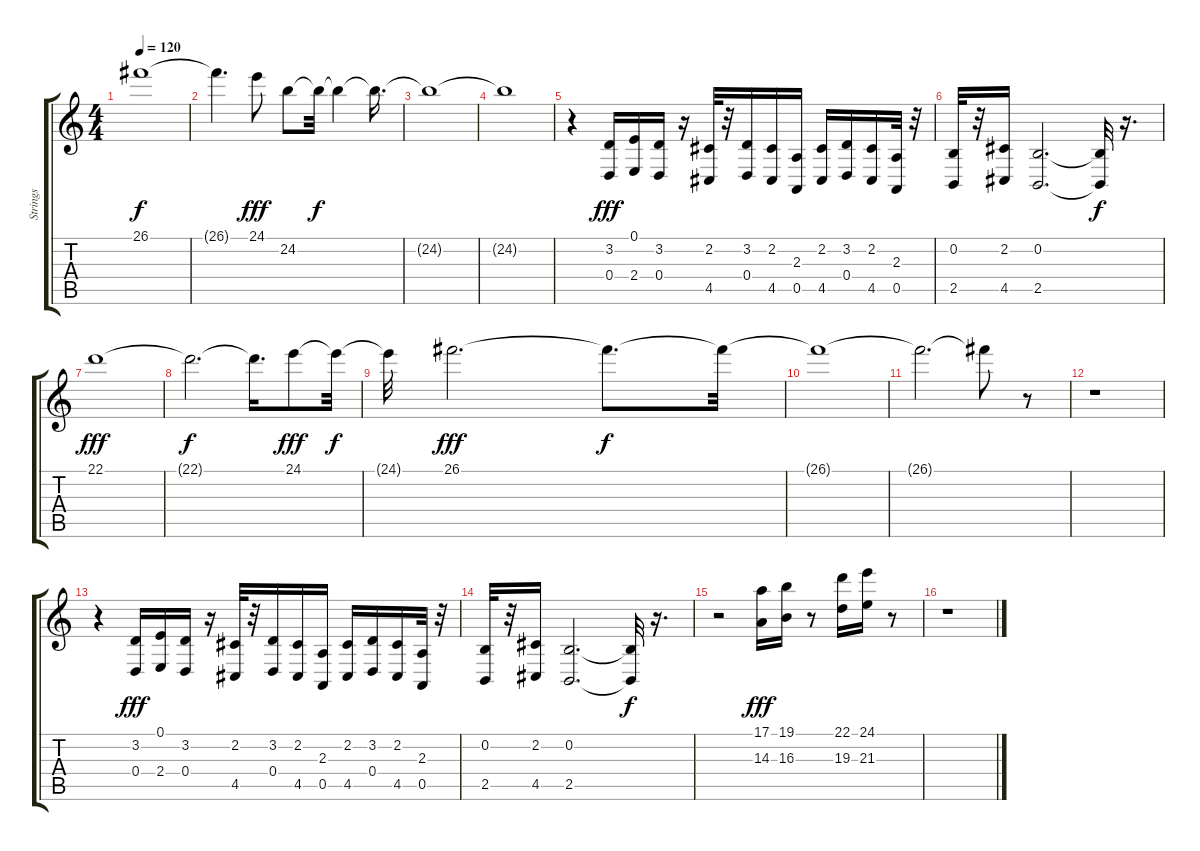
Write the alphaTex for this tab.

\track ("Strings   " "Strings   ") {instrument stringensemble1}
\staff {score tabs}
\tuning (E4 B3 G3 D3 A2 E2) {hide}
\ts (4 4)
\tempo 120
\clef g2
\ks c
26.1{t}.1{dy f} |
26.1{t}.4{d} 24.1.8{dy fff} 24.2.8 24.2{t}.32{dy f} 24.2{t}.4 24.2{t}.16{d} |
24.2{t}.1 |
24.2{t}.1 |
r.4 (3.2 0.4).16{dy fff} (0.1 2.4).16 (3.2 0.4).16 r.16 (2.2 4.5).32 r.32 (3.2 0.4).16 (2.2 4.5).16 (2.3 0.5).16 (2.2 4.5).16 (3.2 0.4).16 (2.2 4.5).16 (2.3 0.5).32 r.32 |
(0.2 2.5).32 r.32 (2.2 4.5).16 (0.2 2.5).2{d} (0.2{t} 2.5{t}).32{dy f} r.16{d} |
22.1.1{dy fff} |
22.1{t}.2{d dy f} 22.1{t}.16{d} 24.1.8{dy fff} 24.1{t}.32{dy f} |
24.1{t}.32 26.1.2{d dy fff} 26.1{t}.8{d dy f} 26.1{t}.32 |
26.1{t}.1 |
26.1{t}.2{d} 26.1{t}.8 r.8 |
r.1 |
r.4 (3.2 0.4).16{dy fff} (0.1 2.4).16 (3.2 0.4).16 r.16 (2.2 4.5).32 r.32 (3.2 0.4).16 (2.2 4.5).16 (2.3 0.5).16 (2.2 4.5).16 (3.2 0.4).16 (2.2 4.5).16 (2.3 0.5).32 r.32 |
(0.2 2.5).32 r.32 (2.2 4.5).16 (0.2 2.5).2{d} (0.2{t} 2.5{t}).32{dy f} r.16{d} |
r.2 (17.1 14.3).16{dy fff} (19.1 16.3).16 r.8 (22.1 19.3).16 (24.1 21.3).16 r.8 |
r.1
